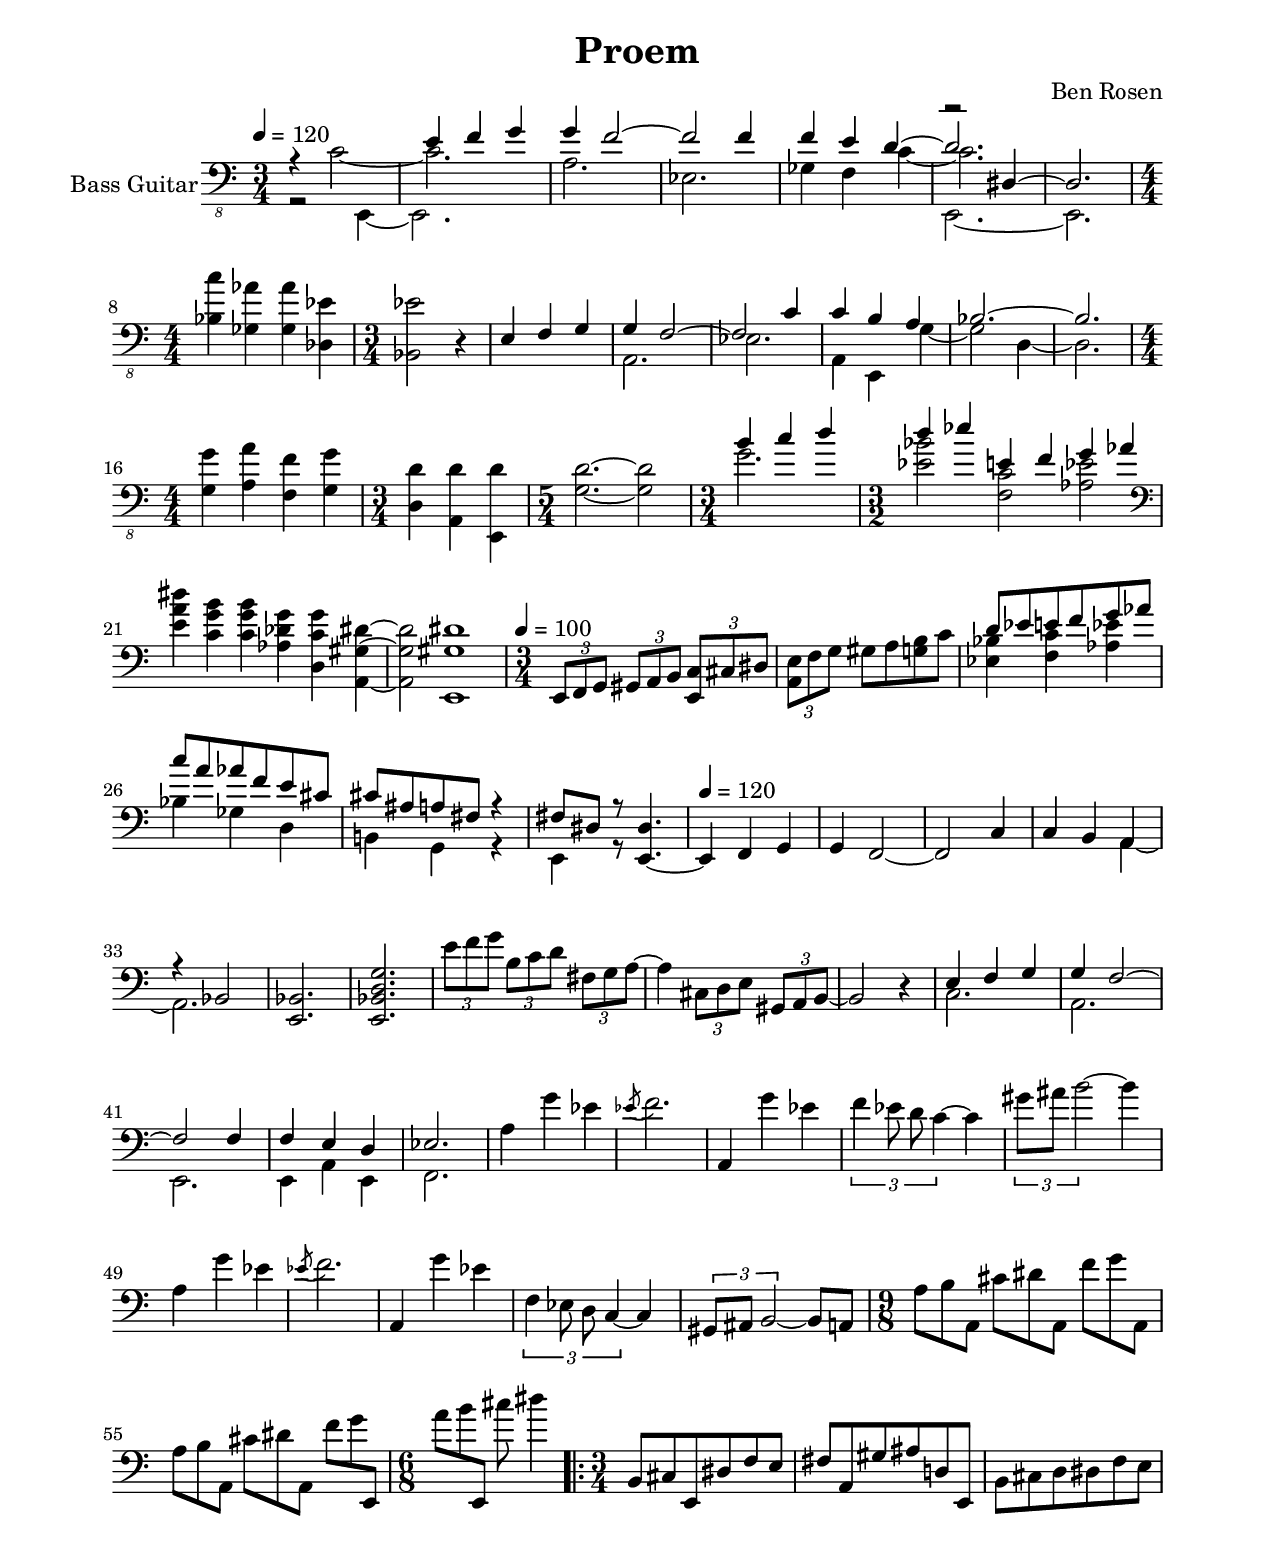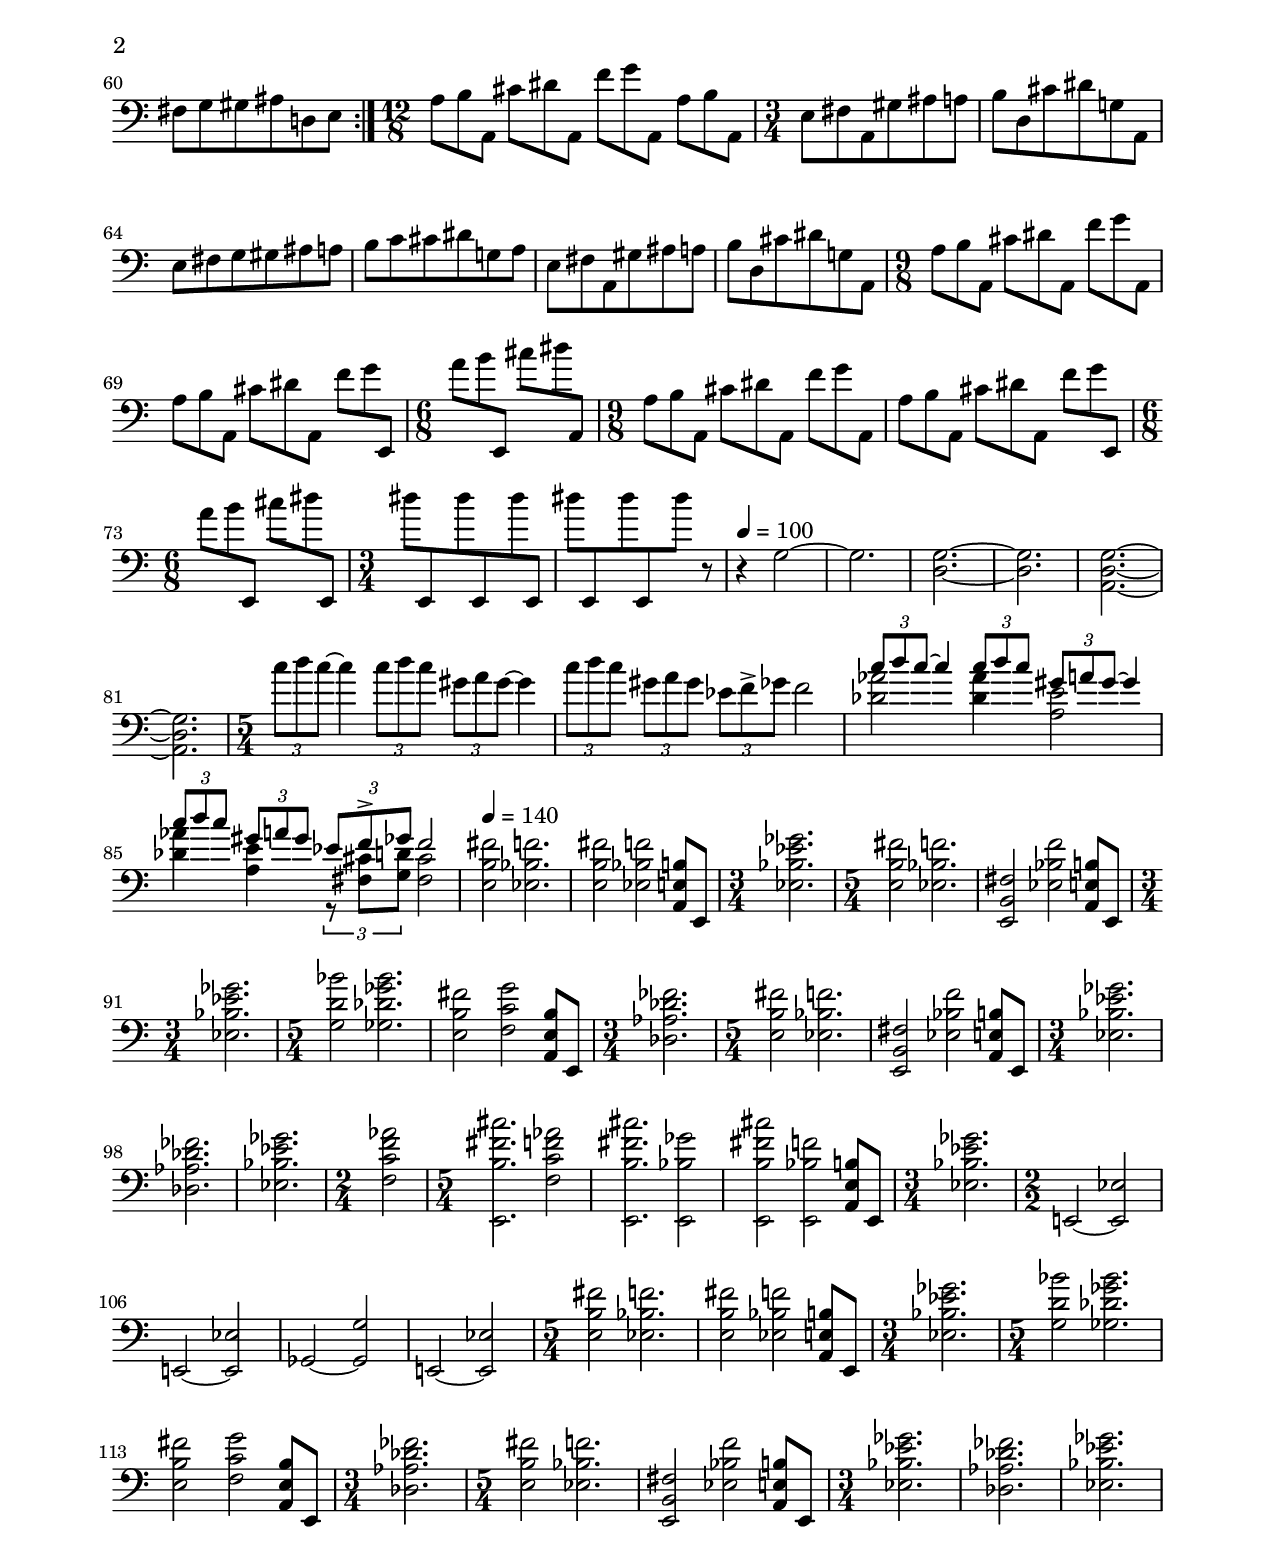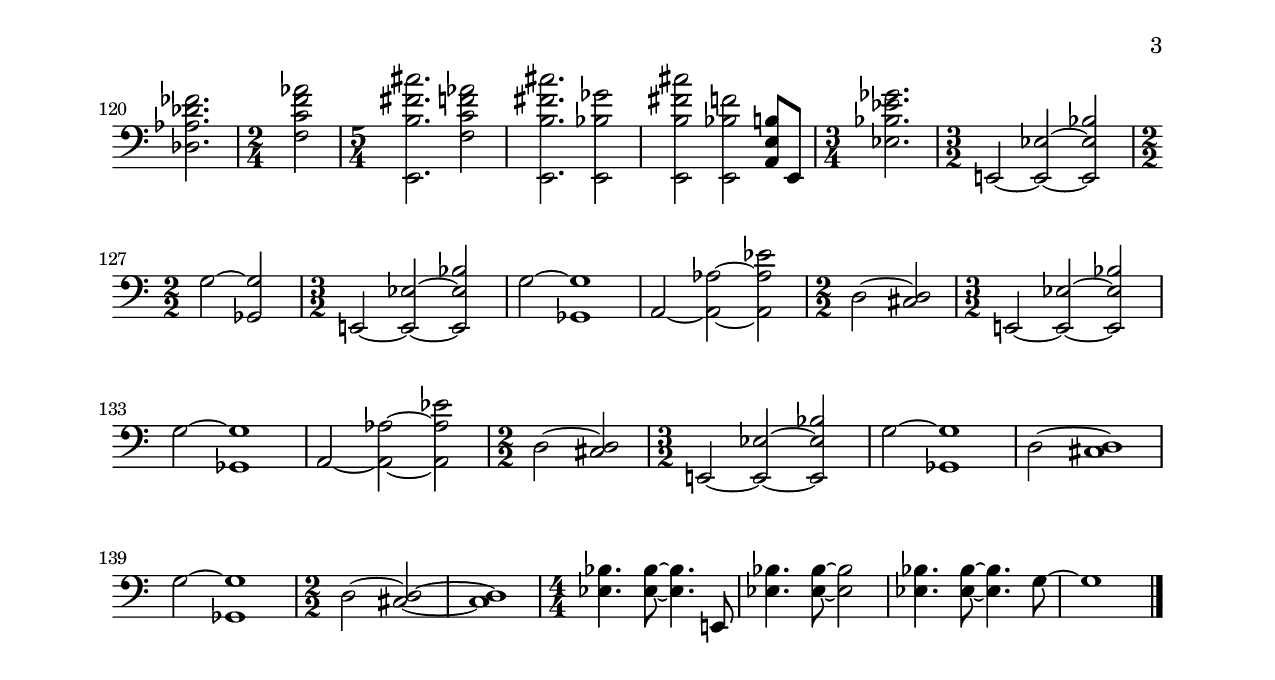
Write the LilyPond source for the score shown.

\version "2.24.0"

\include "settings.ily"
\include "style.ily"

\header {
  title = "Proem"
  composer = "Ben Rosen"
}

global = {
  \numericTimeSignature
  \time 3/4
  \tempo 4=120
}

electricBass = \relative c, {
  \global
  <<
    \new Voice {\voiceOne r4 s2 | e'4 f g | g f2~ | f2 f4 | f e d~ | d2. }
    \new Voice {\voiceTwo s4 c2~ | c2. | a | ef | gf4 f c'~ | c2. }
    \new Voice {\voiceThree s2. | s | s | s | s | r2 ds,4~ | ds2.}
    \new Voice {\voiceFour r2 e,4~ | e2. | s | s | s | e~ | e}
  >>
  \oneVoice
  \time 4/4
  <bf'' c'>4 <gf af'> <gf af'> <df ef'> | % m8
  \time 3/4
  <bf ef'>2 r4 | % m9

  <<
    \new Voice {\voiceOne e4 f g | g f2~ | f2 c'4 | c b a | bf2.~ | bf}
    \new Voice {\voiceTwo s2. | a, | ef' | a,4 e g'~ | g2 d4~ | d2.}
  >>
  \oneVoice
  \time 4/4
  <g g'>4 <a a'> <f f'> <g g'> | % m16
  \time 3/4
  <d' d,> <d a,> <d e,,> | % m17
  \time 5/4
  <d g,>2.~ <d g,>2 | % m18
  \time 3/4
  <<
    \new Voice {\voiceOne b'4 c d | \time 3/2 d ef e,! f g af |}
    \new Voice {\voiceTwo g2. | \time 3/2 <ef bf'>2 <f, c'>2  <af ef'>2 |}
  >>
  \oneVoice
  \clef bass
  <e'' a ds>4 <c g' b> <c g' b> <af df g> <d, c' g'> <a gs' ds'>~ |
  <a gs' ds'>2 <e gs' ds'>1 |
  \time 3/4
  \tempo 4=100
  \tuplet 3/2 {e8 f g} \tuplet 3/2 {gs a b} \tuplet 3/2 {<e, c'> cs' ds} |
  \tuplet 3/2 {<a e'> f' g} gs a <g b> c |
  <<
    \new Voice {
      \voiceOne d ef e f g af |
      c a af f e cs |
      cs as a fs r4 |
      fs8 ds r
    }
    \new Voice {
      \voiceTwo <ef bf'>4 <f c'> <af ef'> |
      bf gf d |
      b! g r |
      e r8
    }
  >>
  \oneVoice
  <e ds'>4.~ |
  \tempo 4=120
  e4 f g |
  g f2~ |
  f c'4 |
  c b
  <<
    \new Voice {\voiceOne a | r bf2}
    \new Voice {\voiceTwo a4~ | a2.}
  >>
  <e bf'> |
  <e bf' d g> |
  \tuplet 3/2 {e''8 f g} \tuplet 3/2 {b, c d} \tuplet 3/2 {fs, g a~} |
  a4 \tuplet 3/2 {cs,8 d e} \tuplet 3/2 {gs, a b~} |
  b2 r4 |
  <<
    \new Voice {\voiceOne e f g | g f2~ | f f4 | f e d | ef2. }
    \new Voice {\voiceTwo c2. | a | e | e4 a e | f2. |}
  >>
  \oneVoice
  a'4 g' ef |
  \acciaccatura ef8 f2.
  a,,4 g'' ef |
  \tuplet 3/2 {f ef8 d c4~} c |
  \tuplet 3/2 {gs'8 as b2~} b4 |
  a,4 g' ef |
  \acciaccatura ef8 f2.
  a,,4 g'' ef |
  \tuplet 3/2 {f, ef8 d c4~} c |
  \tuplet 3/2 {gs8 as b2~} b8 a |
  \time 9/8
  a' b a, cs' ds a, f'' g a,, |
  a' b a, cs' ds a, f'' g e,, |
  \time 6/8
  a'' b e,,, cs''' ds4 |
  \time 3/4
  \repeat volta 2 {
    b,,8 cs e, ds' f e |
    fs a, gs' as d,! e, |
    b' cs d ds f e |
    fs g gs as d,! e |
  }
  \time 12/8
  a b a, cs' ds a, f'' g a,, a' b a, |
  \time 3/4
  e' fs a, gs' as a |
  b d, cs' ds g,! a, |
  e' fs g gs as a |
  b c cs ds g,! a |
  e fs a, gs' as a |
  b d, cs' ds g,! a, |
  \time 9/8
  a' b a, cs' ds a, f'' g a,, |
  a' b a, cs' ds a, f'' g e,, |
  \time 6/8
  a'' b e,,, cs''' ds a,, |
  \time 9/8
  a' b a, cs' ds a, f'' g a,, |
  a' b a, cs' ds a, f'' g e,, |
  \time 6/8
  a'' b e,,, cs''' ds e,,, |
  \time 3/4
  ds''' e,,, ds''' e,,, ds''' e,,, |
  ds''' e,,, ds''' e,,, ds''' r |
  \tempo 4=100
  r4 g,,2~ |
  g2. |
  <g d>~ |
  <g d> |
  <g d a>~ |
  < g d a> |
  \time 5/4
  \tuplet 3/2 {c'8 d c~} c4 \tuplet 3/2 {c8 d c} \tuplet 3/2 {gs a gs~} gs4 |
  \tuplet 3/2 {c8 d c} \tuplet 3/2 {gs a gs} \tuplet 3/2 {ef f-> gf} f2 |
  <<
    \new Voice {\voiceOne \tuplet 3/2 {c'8 d c~} c4 \tuplet 3/2 {c8 d c} \tuplet 3/2 {gs a gs~} gs4 |
                \tuplet 3/2 {c8 d c} \tuplet 3/2 {gs a gs} \tuplet 3/2 {ef f-> gf} f2 |}
    \new Voice {\voiceTwo <df af'> <df af'>4 <a e'>2 | <df af'>4 <a e'> \tuplet 3/2 {r8 <fs cs'> <g d'>} <fs cs'>2}
  >>
  \tempo 4=140
  <e b' fs'> <ef bf' f'>2. |
  <e b' fs'>2 <ef bf' f'> <a, e' b'>8 e |
  \time 3/4
  <ef' bf' ef gf>2. |
  \time 5/4
  <e b' fs'>2 <ef bf' f'>2. |
  <e, b' fs'>2 <ef' bf' f'> <a, e' b'>8 e |
  \time 3/4
  <ef' bf' ef gf>2. |
  \time 5/4
  <g d' bf'>2 <gf df' gf bf>2.
  <e b' fs'>2 <f c' g'> <a, e' b'>8 e |
  \time 3/4
  <df' af' df ff>2. |
  \time 5/4
  <e b' fs'>2 <ef bf' f'>2. |
  <e, b' fs'>2 <ef' bf' f'> <a, e' b'>8 e |
  \time 3/4
  <ef' bf' ef gf>2. |
  <df af' df ff> |
  <ef bf' ef gf> |
  \time 2/4
  <f c' f af>2 |
  \time 5/4
  <e, b'' fs' cs'>2. <f' c' f af>2 |
  <e, b'' fs' cs'>2. <e bf'' gf'>2 |
  <e b'' fs' cs'> <e bf'' f'> <a e' b'>8 e |
  \time 3/4
  <ef' bf' ef gf>2. |
  \time 2/2
  e,!2~ <e ef'> |
  e!2~ <e ef'> |
  gf2~ <gf g'> |
  e!2~ <e ef'> |
  \time 5/4
  <e' b' fs'> <ef bf' f'>2. |
  <e b' fs'>2 <ef bf' f'> <a, e' b'>8 e |
  \time 3/4
  <ef' bf' ef gf>2. |
  \time 5/4
  <g d' bf'>2 <gf df' gf bf>2.
  <e b' fs'>2 <f c' g'> <a, e' b'>8 e |
  \time 3/4
  <df' af' df ff>2. |
  \time 5/4
  <e b' fs'>2 <ef bf' f'>2. |
  <e, b' fs'>2 <ef' bf' f'> <a, e' b'>8 e |
  \time 3/4
  <ef' bf' ef gf>2. |
  <df af' df ff> |
  <ef bf' ef gf> |
  <df af' df ff> |
  \time 2/4
  <f c' f af>2 |
  \time 5/4
  <e, b'' fs' cs'>2. <f' c' f af>2 |
  <e, b'' fs' cs'>2. <e bf'' gf'>2 |
  <e b'' fs' cs'> <e bf'' f'> <a e' b'>8 e |
  \time 3/4
  <ef' bf' ef gf>2. |
  \time 3/2
  e,!2~ <e~ ef'~>  <e ef' bf'> |
  \time 2/2
  g'~ <g gf,> |
  \time 3/2
  e,!~ <e~ ef'~>  <e ef' bf'> |
  g'~ <g gf,>1 |
  a,2~ <a~ af'~>  <a af' ef'> |
  \time 2/2
  d~ <d cs> |
  \time 3/2
  e,!~ <e~ ef'~>  <e ef' bf'> |
  g'~ <g gf,>1 |
  a,2~ <a~ af'~>  <a af' ef'> |
  \time 2/2
  d~ <d cs> |
  \time 3/2
  e,!~ <e~ ef'~>  <e ef' bf'> |
  g'~ <g gf,>1 |
  d2~ <d cs>1 |
  g2~ <g gf,>1 |
  \time 2/2
  d2~ <d~ cs~> |
  <d cs>1
  \time 4/4
  <ef bf'>4. <ef~ bf'~>8 <ef bf'>4. e,!8 |
  <ef' bf'>4. <ef~ bf'~>8 <ef bf'>2 |
  <ef bf'>4. <ef~ bf'~>8 <ef bf'>4. g8~ |
  g1 |
  \bar "|."
}

\score {
  \new Staff \with {
    instrumentName = "Bass Guitar"
  } {
    \clef "bass_8" \electricBass
  }
}
